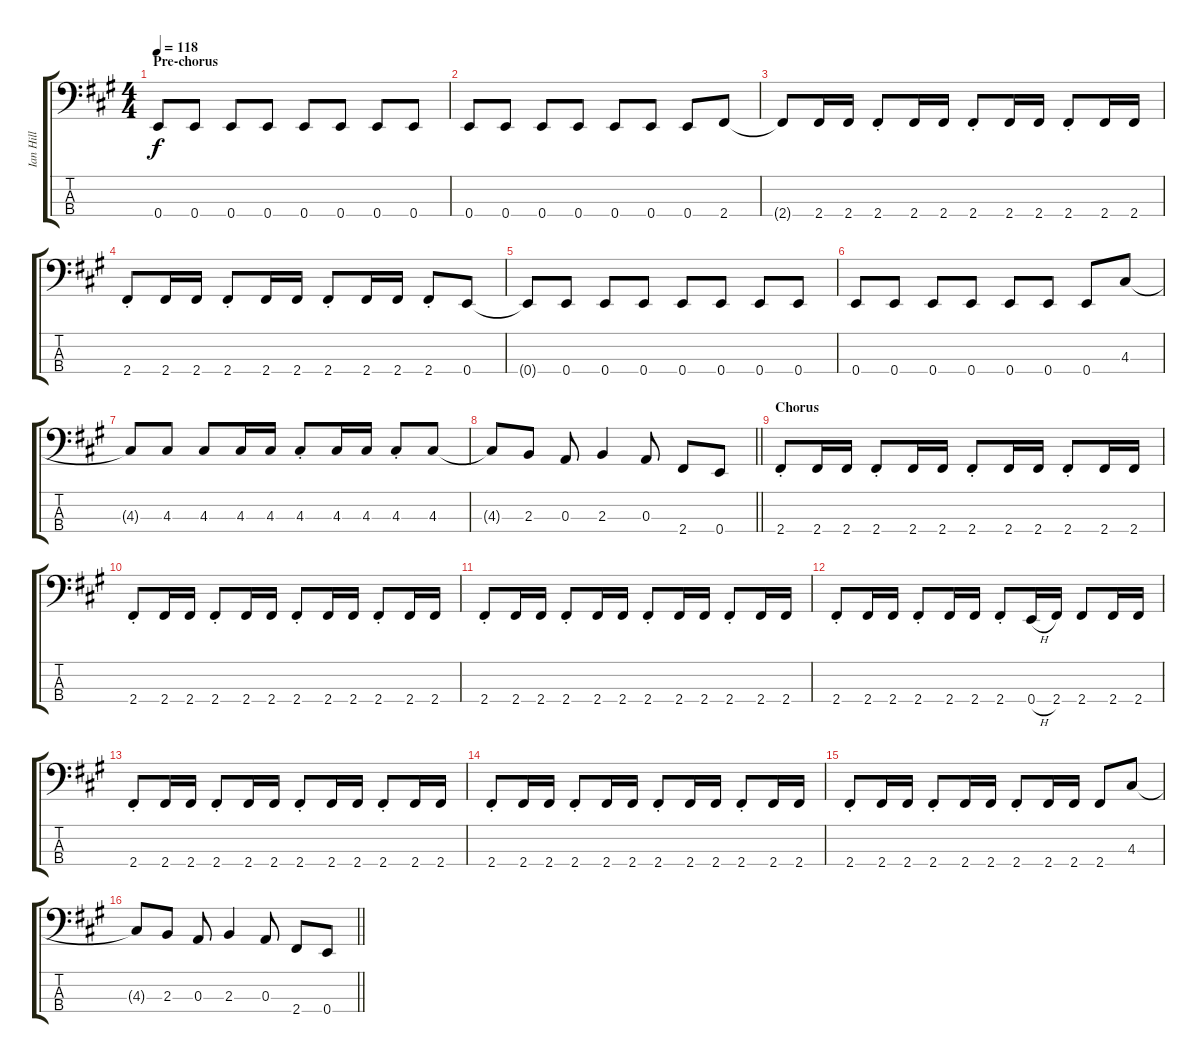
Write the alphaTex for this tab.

\track ("Ian Hill" "Ian Hill") {instrument electricbasspick}
\staff {score tabs}
\tuning (G2 D2 A1 E1) {hide}
\ts (4 4)
\section ("" "Pre-chorus")
\tempo 118
\clef f4
\ks f#minor
0.4.8{dy f} 0.4.8 0.4.8 0.4.8 0.4.8 0.4.8 0.4.8 0.4.8 |
0.4.8 0.4.8 0.4.8 0.4.8 0.4.8 0.4.8 0.4.8 2.4.8 |
2.4{t}.8 2.4.16 2.4.16 2.4{st}.8 2.4.16 2.4.16 2.4{st}.8 2.4.16 2.4.16 2.4{st}.8 2.4.16 2.4.16 |
2.4{st}.8 2.4.16 2.4.16 2.4{st}.8 2.4.16 2.4.16 2.4{st}.8 2.4.16 2.4.16 2.4{st}.8 0.4.8 |
0.4{t}.8 0.4.8 0.4.8 0.4.8 0.4.8 0.4.8 0.4.8 0.4.8 |
0.4.8 0.4.8 0.4.8 0.4.8 0.4.8 0.4.8 0.4.8 4.3.8 |
4.3{t}.8 4.3.8 4.3.8 4.3.16 4.3.16 4.3{st}.8 4.3.16 4.3.16 4.3{st}.8 4.3.8 |
\barLineRight lightlight
4.3{t}.8 2.3.8 0.3.8 2.3.4 0.3.8 2.4.8 0.4.8 |
\section ("" "Chorus")
2.4{st}.8 2.4.16 2.4.16 2.4{st}.8 2.4.16 2.4.16 2.4{st}.8 2.4.16 2.4.16 2.4{st}.8 2.4.16 2.4.16 |
2.4{st}.8 2.4.16 2.4.16 2.4{st}.8 2.4.16 2.4.16 2.4{st}.8 2.4.16 2.4.16 2.4{st}.8 2.4.16 2.4.16 |
2.4{st}.8 2.4.16 2.4.16 2.4{st}.8 2.4.16 2.4.16 2.4{st}.8 2.4.16 2.4.16 2.4{st}.8 2.4.16 2.4.16 |
2.4{st}.8 2.4.16 2.4.16 2.4{st}.8 2.4.16 2.4.16 2.4{st}.8 0.4{h}.16 2.4.16 2.4.8 2.4.16 2.4.16 |
2.4{st}.8 2.4.16 2.4.16 2.4{st}.8 2.4.16 2.4.16 2.4{st}.8 2.4.16 2.4.16 2.4{st}.8 2.4.16 2.4.16 |
2.4{st}.8 2.4.16 2.4.16 2.4{st}.8 2.4.16 2.4.16 2.4{st}.8 2.4.16 2.4.16 2.4{st}.8 2.4.16 2.4.16 |
2.4{st}.8 2.4.16 2.4.16 2.4{st}.8 2.4.16 2.4.16 2.4{st}.8 2.4.16 2.4.16 2.4.8 4.3.8 |
\barLineRight lightlight
4.3{t}.8 2.3.8 0.3.8 2.3.4 0.3.8 2.4.8 0.4.8
